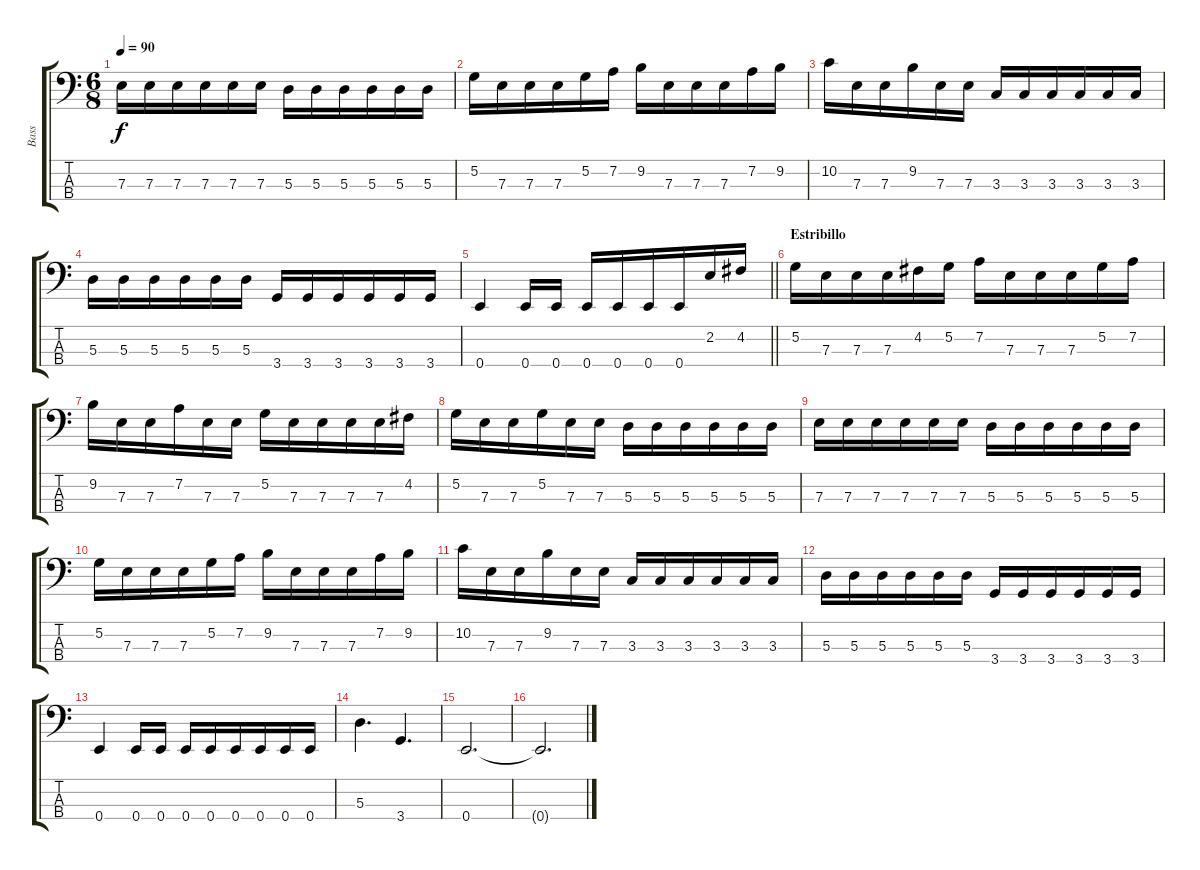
\track ("Bass" "Bass") {instrument electricbassfinger}
\staff {score tabs}
\tuning (G2 D2 A1 E1) {hide}
\ts (6 8)
\tempo 90
\clef f4
\ks c
7.3.16{dy f} 7.3.16 7.3.16 7.3.16 7.3.16 7.3.16 5.3.16 5.3.16 5.3.16 5.3.16 5.3.16 5.3.16 |
5.2.16 7.3.16 7.3.16 7.3.16 5.2.16 7.2.16 9.2.16 7.3.16 7.3.16 7.3.16 7.2.16 9.2.16 |
10.2.16 7.3.16 7.3.16 9.2.16 7.3.16 7.3.16 3.3.16 3.3.16 3.3.16 3.3.16 3.3.16 3.3.16 |
5.3.16 5.3.16 5.3.16 5.3.16 5.3.16 5.3.16 3.4.16 3.4.16 3.4.16 3.4.16 3.4.16 3.4.16 |
\barLineRight lightlight
0.4.4 0.4.16 0.4.16 0.4.16 0.4.16 0.4.16 0.4.16 2.2.16 4.2.16 |
\section ("" "Estribillo")
5.2.16 7.3.16 7.3.16 7.3.16 4.2.16 5.2.16 7.2.16 7.3.16 7.3.16 7.3.16 5.2.16 7.2.16 |
9.2.16 7.3.16 7.3.16 7.2.16 7.3.16 7.3.16 5.2.16 7.3.16 7.3.16 7.3.16 7.3.16 4.2.16 |
5.2.16 7.3.16 7.3.16 5.2.16 7.3.16 7.3.16 5.3.16 5.3.16 5.3.16 5.3.16 5.3.16 5.3.16 |
7.3.16 7.3.16 7.3.16 7.3.16 7.3.16 7.3.16 5.3.16 5.3.16 5.3.16 5.3.16 5.3.16 5.3.16 |
5.2.16 7.3.16 7.3.16 7.3.16 5.2.16 7.2.16 9.2.16 7.3.16 7.3.16 7.3.16 7.2.16 9.2.16 |
10.2.16 7.3.16 7.3.16 9.2.16 7.3.16 7.3.16 3.3.16 3.3.16 3.3.16 3.3.16 3.3.16 3.3.16 |
5.3.16 5.3.16 5.3.16 5.3.16 5.3.16 5.3.16 3.4.16 3.4.16 3.4.16 3.4.16 3.4.16 3.4.16 |
0.4.4 0.4.16 0.4.16 0.4.16 0.4.16 0.4.16 0.4.16 0.4.16 0.4.16 |
5.3.4{d} 3.4.4{d} |
0.4.2{d} |
0.4{t}.2{d}
